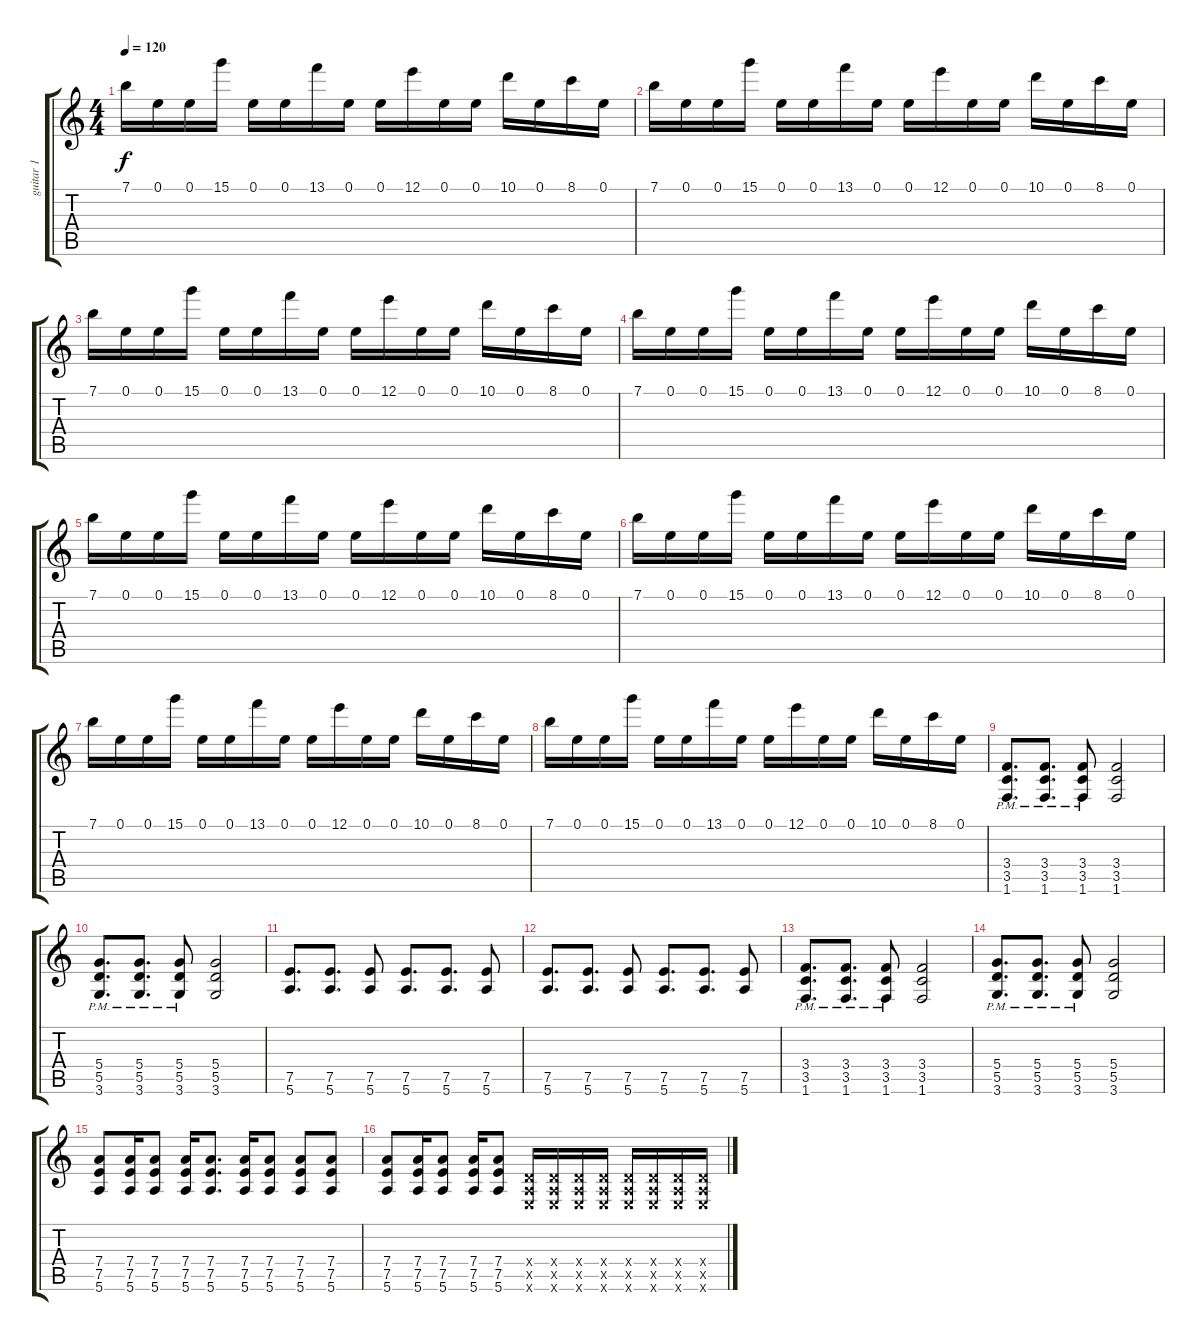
\track ("guitar 1" "guitar 1") {instrument electricguitarclean}
\staff {score tabs}
\tuning (E4 B3 G3 D3 A2 E2) {hide}
\ts (4 4)
\tempo 120
\clef g2
\ks c
7.1.16{dy f} 0.1.16 0.1.16 15.1.16 0.1.16 0.1.16 13.1.16 0.1.16 0.1.16 12.1.16 0.1.16 0.1.16 10.1.16 0.1.16 8.1.16 0.1.16 |
7.1.16 0.1.16 0.1.16 15.1.16 0.1.16 0.1.16 13.1.16 0.1.16 0.1.16 12.1.16 0.1.16 0.1.16 10.1.16 0.1.16 8.1.16 0.1.16 |
7.1.16 0.1.16 0.1.16 15.1.16 0.1.16 0.1.16 13.1.16 0.1.16 0.1.16 12.1.16 0.1.16 0.1.16 10.1.16 0.1.16 8.1.16 0.1.16 |
7.1.16 0.1.16 0.1.16 15.1.16 0.1.16 0.1.16 13.1.16 0.1.16 0.1.16 12.1.16 0.1.16 0.1.16 10.1.16 0.1.16 8.1.16 0.1.16 |
7.1.16 0.1.16 0.1.16 15.1.16 0.1.16 0.1.16 13.1.16 0.1.16 0.1.16 12.1.16 0.1.16 0.1.16 10.1.16 0.1.16 8.1.16 0.1.16 |
7.1.16 0.1.16 0.1.16 15.1.16 0.1.16 0.1.16 13.1.16 0.1.16 0.1.16 12.1.16 0.1.16 0.1.16 10.1.16 0.1.16 8.1.16 0.1.16 |
7.1.16 0.1.16 0.1.16 15.1.16 0.1.16 0.1.16 13.1.16 0.1.16 0.1.16 12.1.16 0.1.16 0.1.16 10.1.16 0.1.16 8.1.16 0.1.16 |
7.1.16 0.1.16 0.1.16 15.1.16 0.1.16 0.1.16 13.1.16 0.1.16 0.1.16 12.1.16 0.1.16 0.1.16 10.1.16 0.1.16 8.1.16 0.1.16 |
(3.4{pm} 3.5{pm} 1.6{pm}).8{d} (3.4{pm} 3.5{pm} 1.6{pm}).8{d} (3.4{pm} 3.5{pm} 1.6{pm}).8 (3.4 3.5 1.6).2 |
(5.4{pm} 5.5{pm} 3.6{pm}).8{d} (5.4{pm} 5.5{pm} 3.6{pm}).8{d} (5.4{pm} 5.5{pm} 3.6{pm}).8 (5.4 5.5 3.6).2 |
(7.5 5.6).8{d} (7.5 5.6).8{d} (7.5 5.6).8 (7.5 5.6).8{d} (7.5 5.6).8{d} (7.5 5.6).8 |
(7.5 5.6).8{d} (7.5 5.6).8{d} (7.5 5.6).8 (7.5 5.6).8{d} (7.5 5.6).8{d} (7.5 5.6).8 |
(3.4{pm} 3.5{pm} 1.6{pm}).8{d} (3.4{pm} 3.5{pm} 1.6{pm}).8{d} (3.4{pm} 3.5{pm} 1.6{pm}).8 (3.4 3.5 1.6).2 |
(5.4{pm} 5.5{pm} 3.6{pm}).8{d} (5.4{pm} 5.5{pm} 3.6{pm}).8{d} (5.4{pm} 5.5{pm} 3.6{pm}).8 (5.4 5.5 3.6).2 |
(7.4 7.5 5.6).8 (7.4 7.5 5.6).16 (7.4 7.5 5.6).8 (7.4 7.5 5.6).16 (7.4 7.5 5.6).8{d} (7.4 7.5 5.6).16 (7.4 7.5 5.6).8 (7.4 7.5 5.6).8 (7.4 7.5 5.6).8 |
(7.4 7.5 5.6).8 (7.4 7.5 5.6).16 (7.4 7.5 5.6).8 (7.4 7.5 5.6).16 (7.4 7.5 5.6).8 (0.4{x} 0.5{x} 0.6{x}).16 (0.4{x} 0.5{x} 0.6{x}).16 (0.4{x} 0.5{x} 0.6{x}).16 (0.4{x} 0.5{x} 0.6{x}).16 (0.4{x} 0.5{x} 0.6{x}).16 (0.4{x} 0.5{x} 0.6{x}).16 (0.4{x} 0.5{x} 0.6{x}).16 (0.4{x} 0.5{x} 0.6{x}).16
